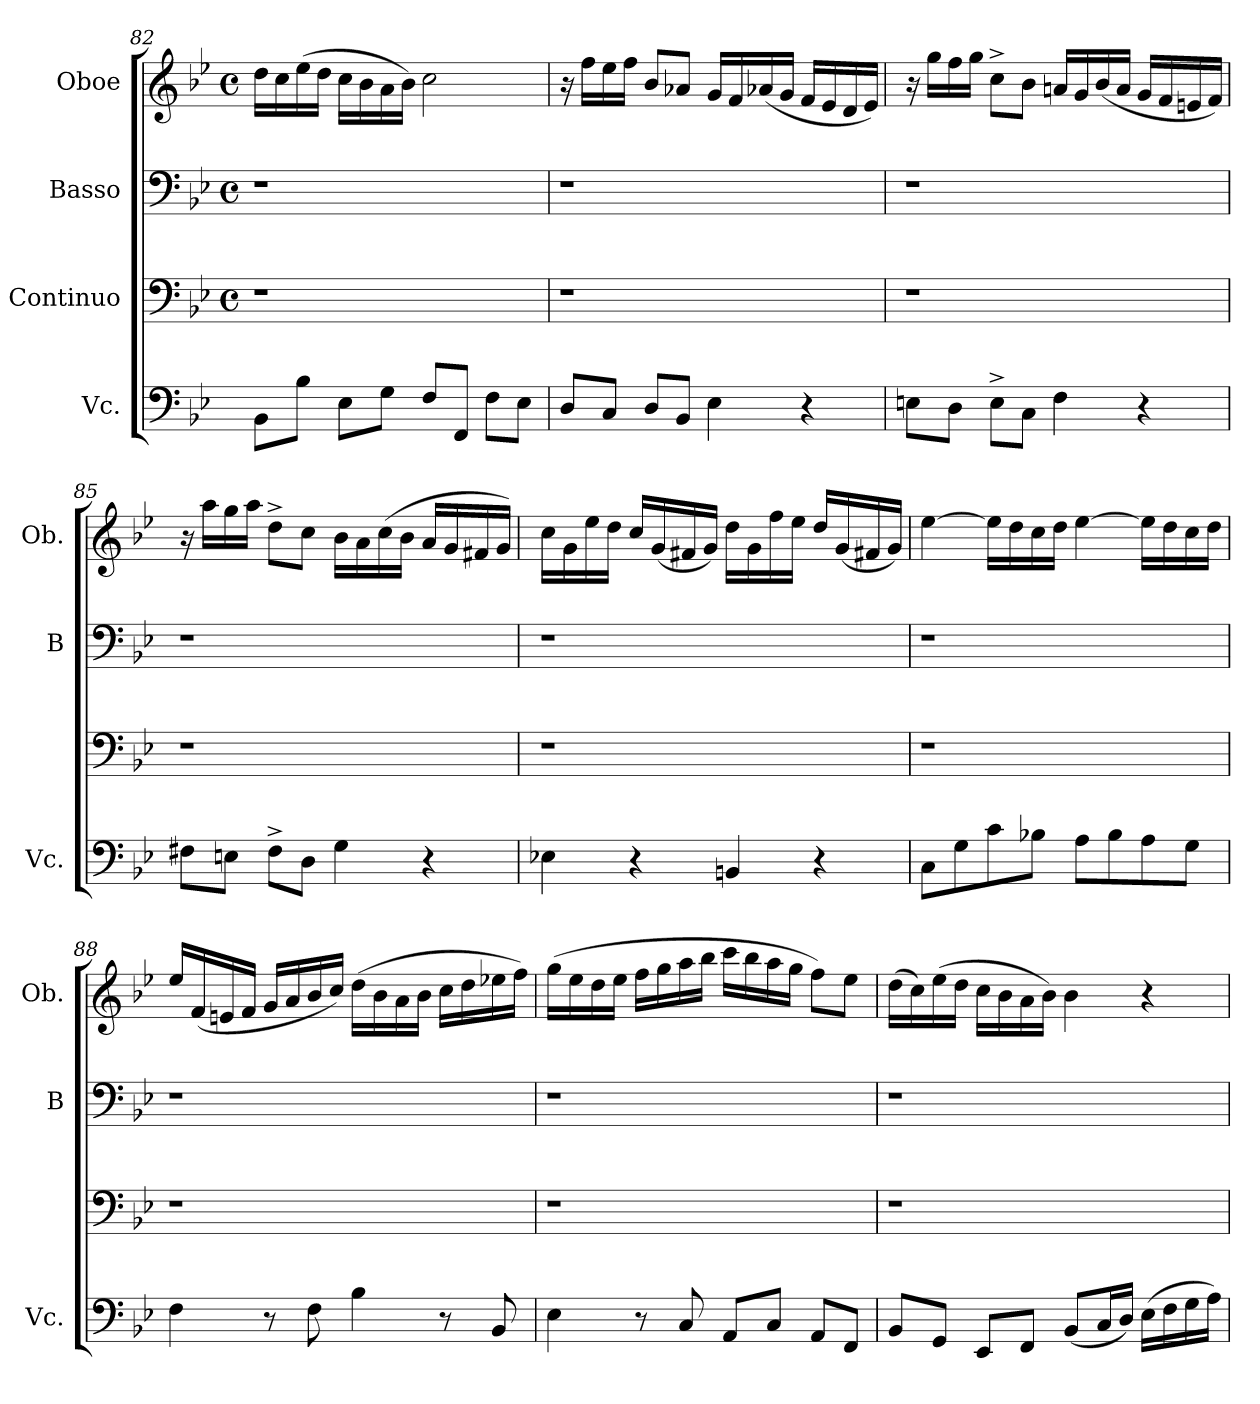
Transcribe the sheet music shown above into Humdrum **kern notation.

**kern	**kern	**kern	**kern
*part4	*part3	*part2	*part1
*staff4	*staff3	*staff2	*staff1
*I"Vc.	*I"Continuo	*I"Basso	*I"Oboe
*I'Vc.	*	*I'B	*I'Ob.
*clefF4	*clefF4	*clefF4	*clefG2
*k[b-e-]	*k[b-e-]	*k[b-e-]	*k[b-e-]
*B-:	*B-:	*B-:	*B-:
*	*M4/4	*M4/4	*M4/4
*	*met(c)	*met(c)	*met(c)
=82	=82	=82	=82
8BB-\L	1r	1r	16dd\LL
.	.	.	16cc\
8B-\J	.	.	(>16ee-\
.	.	.	16dd\JJ
8E-\L	.	.	16cc\LL
.	.	.	16b-\
8G\J	.	.	16a\
.	.	.	16b-\JJ)
8F/L	.	.	2cc\
8FF/J	.	.	.
8F\L	.	.	.
8E-\J	.	.	.
=83	=83	=83	=83
8D/L	1r	1r	16ra
.	.	.	16ff\LL
8C/J	.	.	16ee-\
.	.	.	16ff\JJ
8D/L	.	.	8b-/L
8BB-/J	.	.	8a-X/J
4E-\	.	.	16g/LL
.	.	.	16f/
.	.	.	(<16a-X/
.	.	.	16g/JJ
4r	.	.	16f/LL
.	.	.	16e-/
.	.	.	16d/
.	.	.	16e-/JJ)
!!LO:PB:g=z
=84	=84	=84	=84
8En\L	1r	1r	16ra
.	.	.	16gg\LL
8D\J	.	.	16ff\
.	.	.	16gg\JJ
8E^>\L	.	.	8cc^>\L
8C\J	.	.	8b-\J
4F\	.	.	16an/LL
.	.	.	16g/
.	.	.	(<16b-/
.	.	.	16a/JJ
4r	.	.	16g/LL
.	.	.	16f/
.	.	.	16en/
.	.	.	16f/JJ)
=85	=85	=85	=85
8F#X\L	1r	1r	16ra
.	.	.	16aa\LL
8En\J	.	.	16gg\
.	.	.	16aa\JJ
8F#^>\L	.	.	8dd^>\L
8D\J	.	.	8cc\J
4G\	.	.	16b-\LL
.	.	.	16a\
.	.	.	(>16cc\
.	.	.	16b-\JJ
4r	.	.	16a/LL
.	.	.	16g/
.	.	.	16f#X/
.	.	.	16g/JJ)
=86	=86	=86	=86
4E-X\	1r	1r	16cc\LL
.	.	.	16g\
.	.	.	16ee-\
.	.	.	16dd\JJ
4r	.	.	16cc/LL
.	.	.	(<16g/
.	.	.	16f#X/
.	.	.	16g/JJ)
4BBn/	.	.	16dd\LL
.	.	.	16g\
.	.	.	16ff\
.	.	.	16ee-\JJ
4r	.	.	16dd/LL
.	.	.	(<16g/
.	.	.	16f#X/
.	.	.	16g/JJ)
!!LO:LB:g=z
=87	=87	=87	=87
8C\L	1r	1r	[>4ee-\
8G\	.	.	.
8c\	.	.	16ee-\LL]
.	.	.	16dd\
8B-X\J	.	.	16cc\
.	.	.	16dd\JJ
8A\L	.	.	[>4ee-\
8B-\	.	.	.
8A\	.	.	16ee-\LL]
.	.	.	16dd\
8G\J	.	.	16cc\
.	.	.	16dd\JJ
=88	=88	=88	=88
4F\	1r	1r	16ee-/LL
.	.	.	(<16f/
.	.	.	16en/
.	.	.	16f/JJ
8r	.	.	16g/LL
.	.	.	16a/
8F\	.	.	16b-/
.	.	.	16cc/JJ)
4B-\	.	.	(>16dd\LL
.	.	.	16b-\
.	.	.	16a\
.	.	.	16b-\JJ
8r	.	.	16cc\LL
.	.	.	16dd\
8BB-/	.	.	16ee-X\
.	.	.	16ff\JJ)
=89	=89	=89	=89
4E-\	1r	1r	(>16gg\LL
.	.	.	16ee-\
.	.	.	16dd\
.	.	.	16ee-\JJ
8r	.	.	16ff\LL
.	.	.	16gg\
8C/	.	.	16aa\
.	.	.	16bb-\JJ
8AA/L	.	.	16ccc\LL
.	.	.	16bb-\
8C/J	.	.	16aa\
.	.	.	16gg\JJ
8AA/L	.	.	8ff\L)
8FF/J	.	.	8ee-\J
!!LO:LB:g=z
=90	=90	=90	=90
8BB-/L	1r	1r	(>16dd\LL
.	.	.	16cc\)
8GG/J	.	.	(>16ee-\
.	.	.	16dd\JJ
8EE-/L	.	.	16cc\LL
.	.	.	16b-\
8FF/J	.	.	16a\
.	.	.	16b-\JJ)
(<8BB-/L	.	.	4b-\
16C/L	.	.	.
16D/JJ)	.	.	.
(>16E-\LL	.	.	4r
16F\	.	.	.
16G\	.	.	.
16A\JJ)	.	.	.
=	=	=	=
*-	*-	*-	*-
